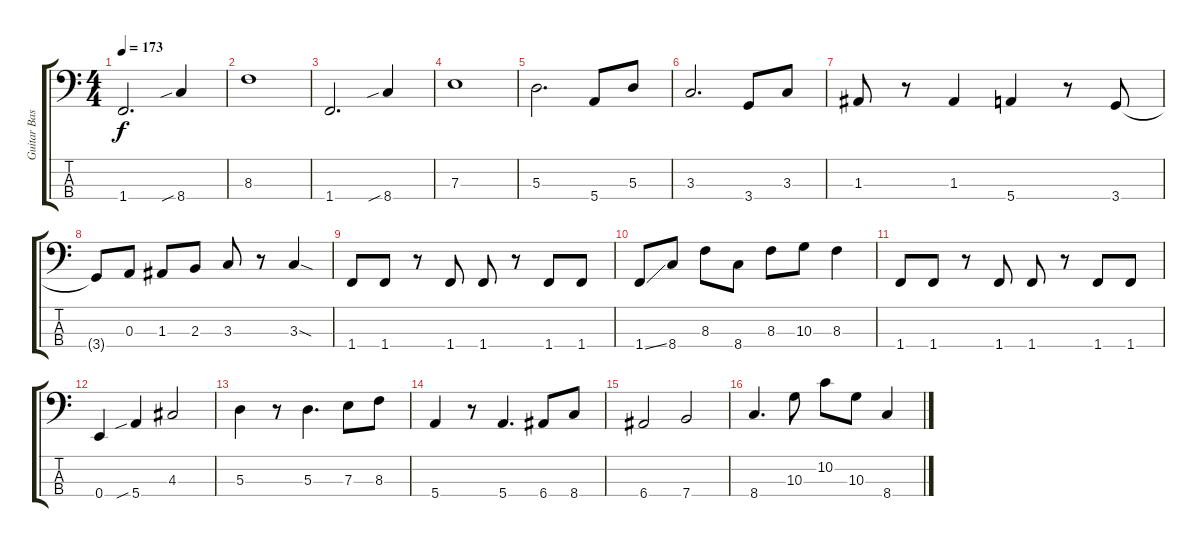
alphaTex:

\track ("Guitar Bass" "Guitar Bas") {instrument electricbassfinger}
\staff {score tabs}
\tuning (G2 D2 A1 E1) {hide}
\ts (4 4)
\tempo 173
\clef f4
\ks c
1.4.2{d dy f} 8.4{sib}.4 |
8.3.1 |
1.4.2{d} 8.4{sib}.4 |
7.3.1 |
5.3.2{d} 5.4.8 5.3.8 |
3.3.2{d} 3.4.8 3.3.8 |
1.3.8 r.8 1.3.4 5.4.4 r.8 3.4.8 |
3.4{t}.8 0.3.8 1.3.8 2.3.8 3.3.8 r.8 3.3{sod}.4 |
1.4.8 1.4.8 r.8 1.4.8 1.4.8 r.8 1.4.8 1.4.8 |
1.4{ss}.8 8.4.8 8.3.8 8.4.8 8.3.8 10.3.8 8.3.4 |
1.4.8 1.4.8 r.8 1.4.8 1.4.8 r.8 1.4.8 1.4.8 |
0.4.4 5.4{sib}.4 4.3.2 |
5.3.4 r.8 5.3.4{d} 7.3.8 8.3.8 |
5.4.4 r.8 5.4.4{d} 6.4.8 8.4.8 |
6.4.2 7.4.2 |
8.4.4{d} 10.3.8 10.2.8 10.3.8 8.4.4
